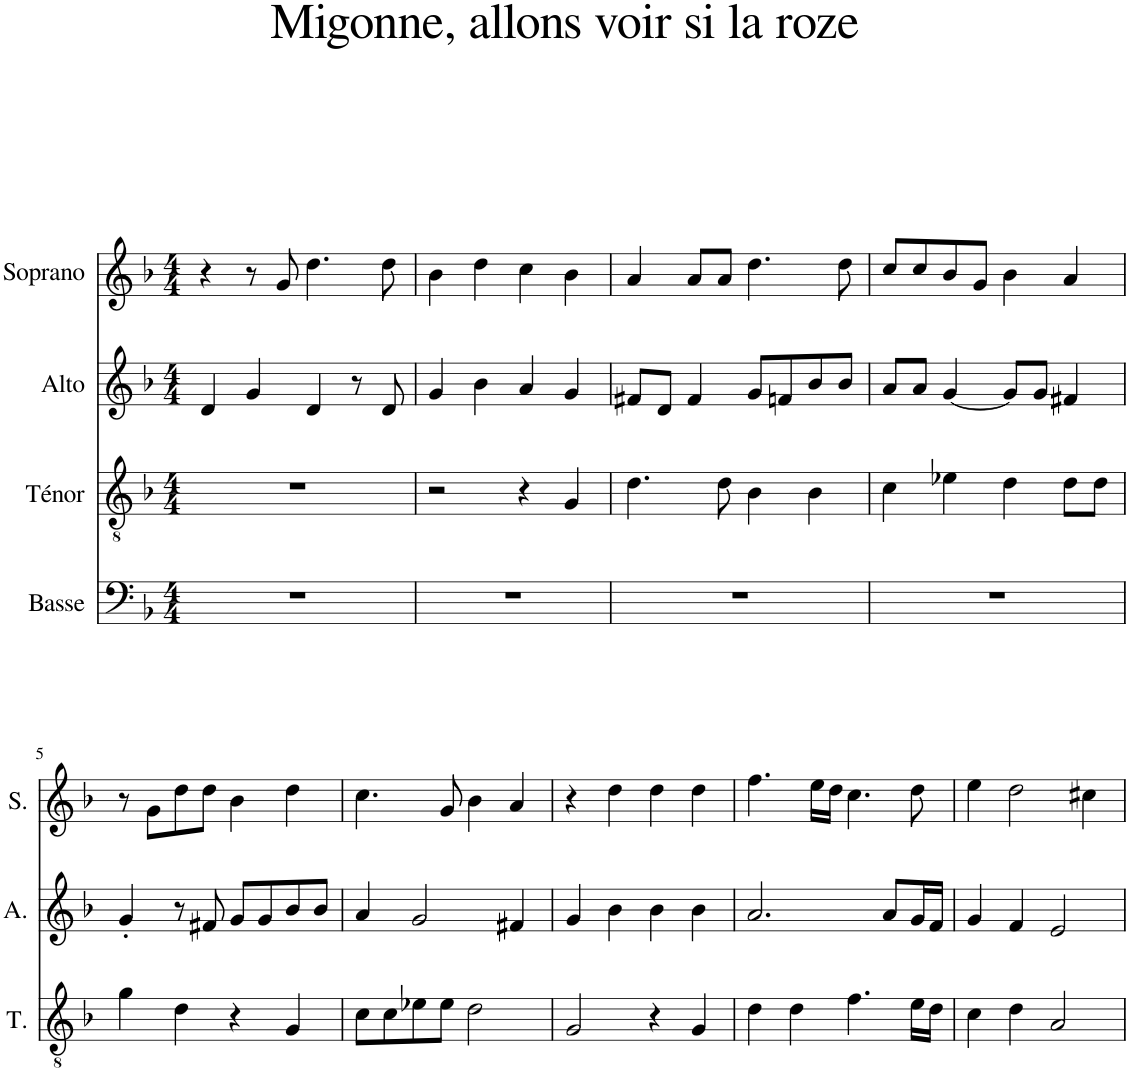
**kern	**kern	**kern	**kern
*part4	*part3	*part2	*part1
*staff4	*staff3	*staff2	*staff1
*I"Basse	*I"Ténor	*I"Alto	*I"Soprano
*I'B.	*I'T.	*I'A.	*I'S.
*clefF4	*clefGv2	*clefG2	*clefG2
*k[b-]	*k[b-]	*k[b-]	*k[b-]
*M4/4	*M4/4	*M4/4	*M4/4
*MM100	*MM100	*MM100	*MM100
=1	=1	=1	=1
1r	1r	4d/	4r
.	.	4g/	8r
.	.	.	8g/
.	.	4d/	4.dd\
.	.	8r	.
.	.	8d/	8dd\
=2	=2	=2	=2
1r	2r	4g/	4b-\
.	.	4b-\	4dd\
.	4r	4a/	4cc\
.	4G/	4g/	4b-\
=3	=3	=3	=3
1r	4.d\	8f#X/L	4a/
.	.	8d/J	.
.	.	4f#/	8a/L
.	8d\	.	8a/J
.	4B-\	8g/L	4.dd\
.	.	8fn/	.
.	4B-\	8b-/	.
.	.	8b-/J	8dd\
=4	=4	=4	=4
1r	4c\	8a/L	8cc/L
.	.	8a/J	8cc/
.	4e-X\	[4g/	8b-/
.	.	.	8g/J
.	4d\	8g/L]	4b-\
.	.	8g/J	.
.	8d\L	4f#X/	4a/
.	8d\J	.	.
!!LO:LB:g=z
=5	=5	=5	=5
1r	4g\	4g'/	8r
.	.	.	8g\L
.	4d\	8r	8dd\
.	.	8f#X/	8dd\J
.	4r	8g/L	4b-\
.	.	8g/	.
.	4G/	8b-/	4dd\
.	.	8b-/J	.
=6	=6	=6	=6
1r	8c\L	4a/	4.cc\
.	8c\	.	.
.	8e-X\	2g/	.
.	8e-\J	.	8g/
.	2d\	.	4b-\
.	.	4f#X/	4a/
=7	=7	=7	=7
1r	2G/	4g/	4r
.	.	4b-\	4dd\
.	4r	4b-\	4dd\
.	4G/	4b-\	4dd\
=8	=8	=8	=8
1r	4d\	2.a/	4.ff\
.	4d\	.	.
.	.	.	16ee\LL
.	.	.	16dd\JJ
.	4.f\	.	4.cc\
.	.	8a/L	.
.	16e\LL	16g/L	8dd\
.	16d\JJ	16f/JJ	.
=9	=9	=9	=9
1r	4c\	4g/	4ee\
.	4d\	4f/	2dd\
.	2A/	2e/	.
.	.	.	4cc#X\
=	=	=	=
*-	*-	*-	*-
